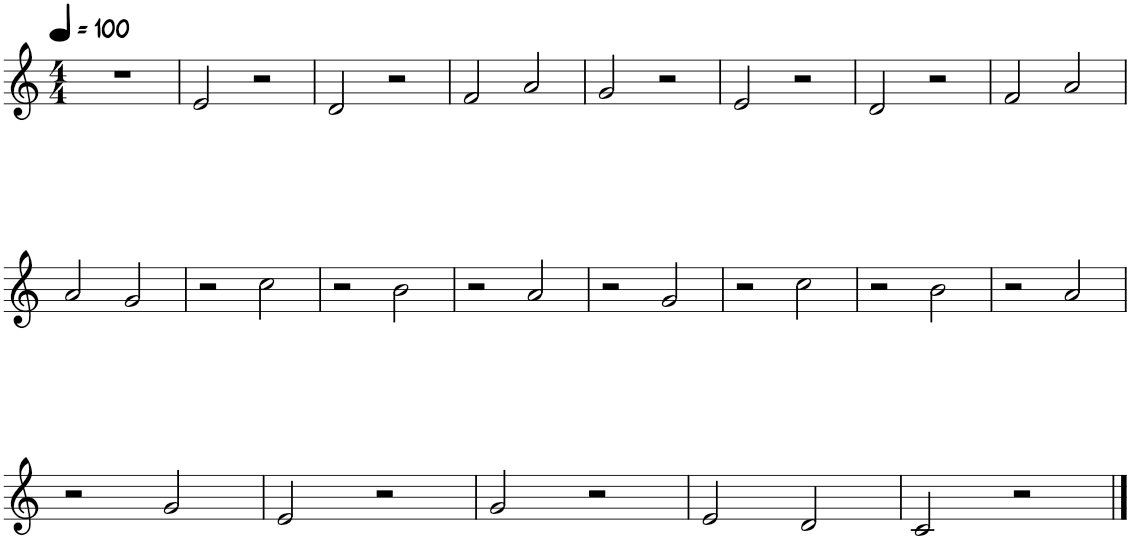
**kern
*part1
*staff1
*I"Piano
*I'Pno.
*clefG2
*k[]
*M4/4
*MM100
=1
1r
=2
2e/
2r
=3
2d/
2r
=4
2f/
2a/
=5
2g/
2r
=6
2e/
2r
=7
2d/
2r
=8
2f/
2a/
!!LO:LB:g=z
=9
2a/
2g/
=10
2r
2cc\
=11
2r
2b\
=12
2r
2a/
=13
2r
2g/
=14
2r
2cc\
=15
2r
2b\
=16
2r
2a/
!!LO:LB:g=z
=17
2r
2g/
=18
2e/
2r
=19
2g/
2r
=20
2e/
2d/
=21
2c/
2r
==
*-
